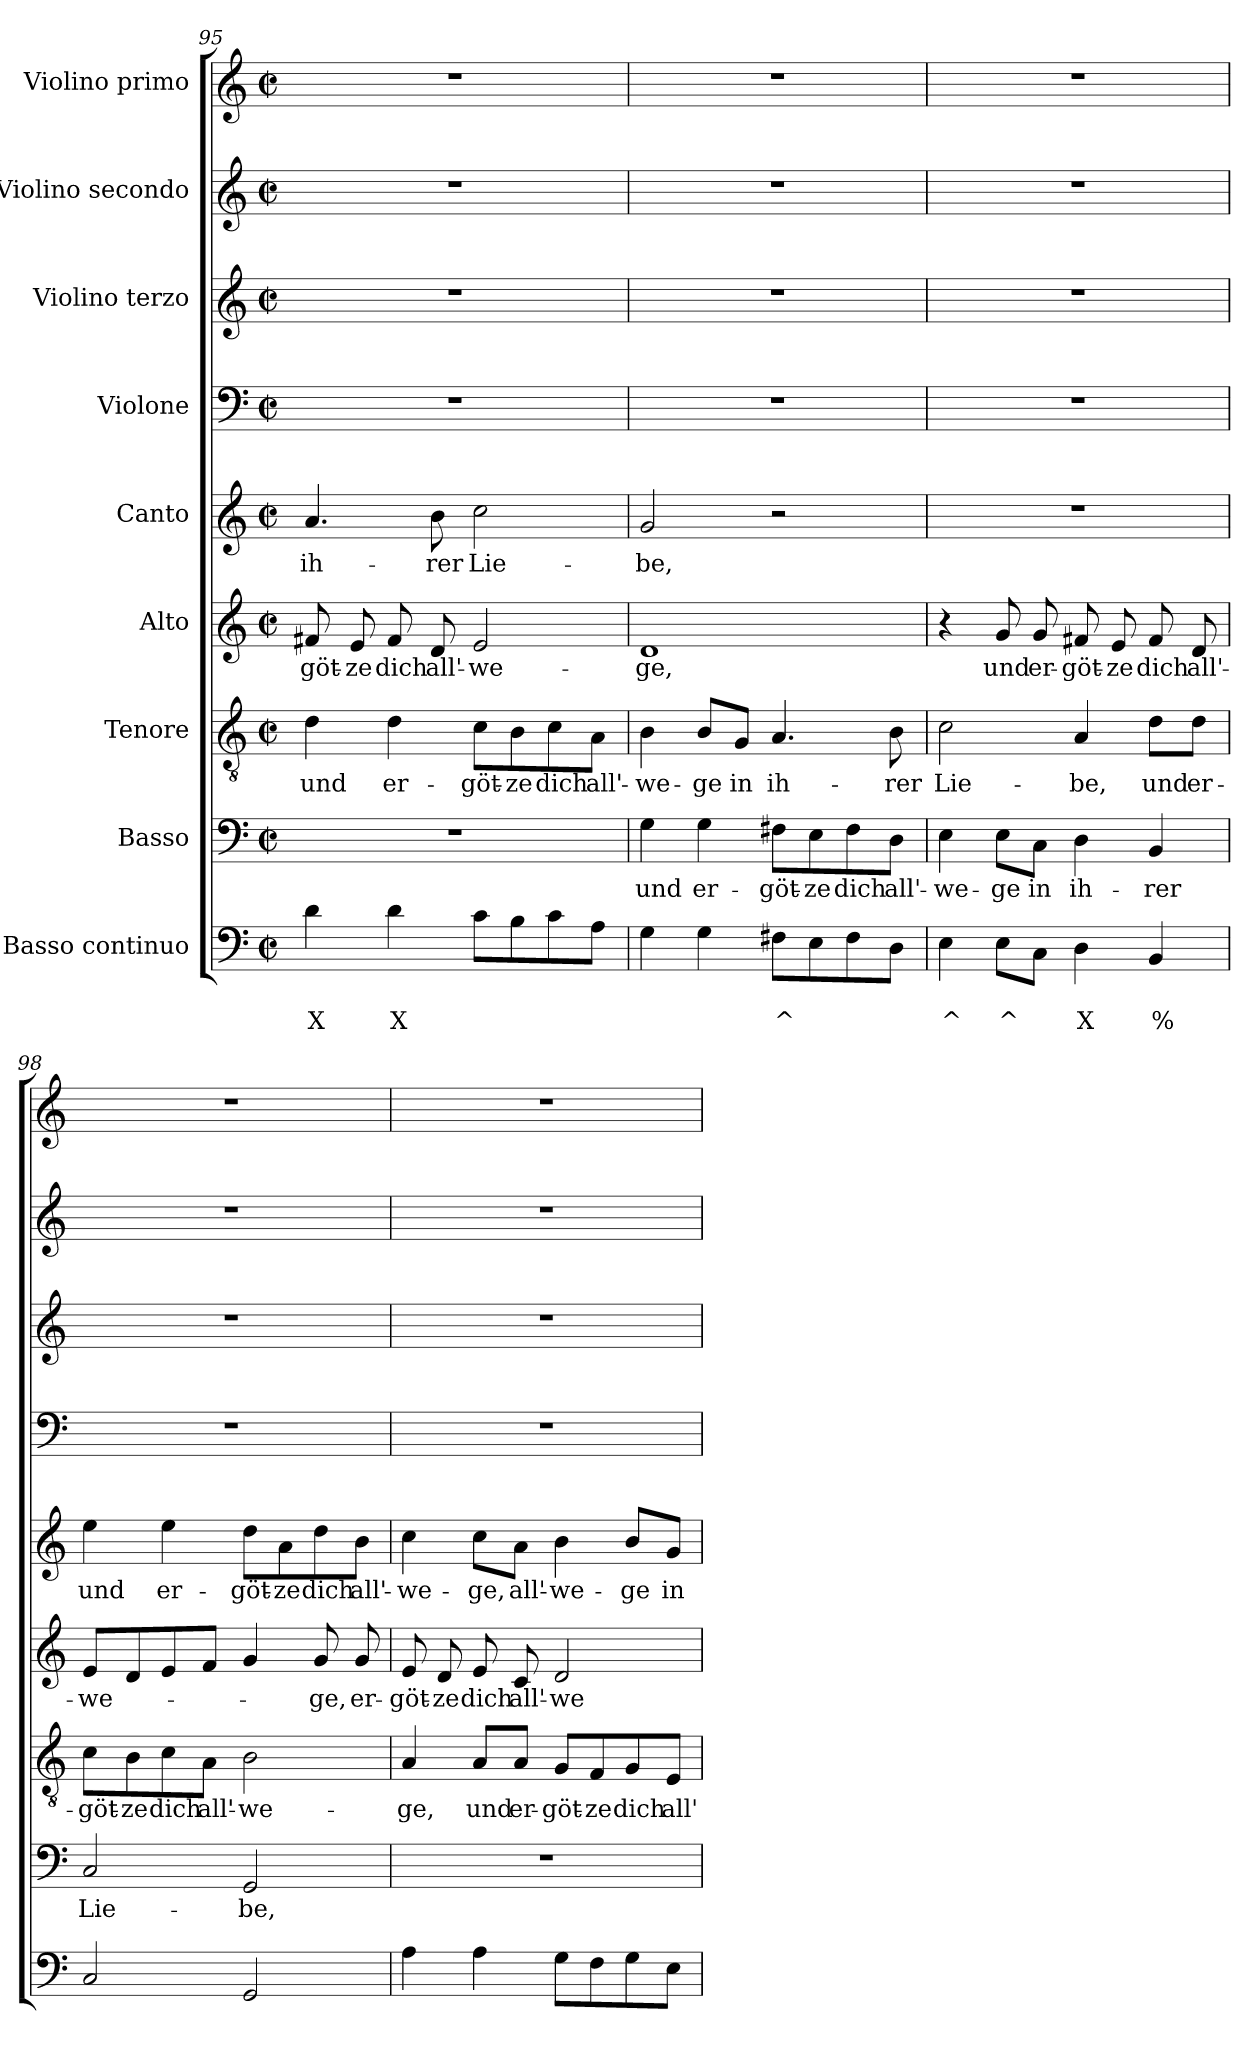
**kern	**text	**text	**kern	**text	**kern	**text	**kern	**text	**kern	**text	**kern	**kern	**kern	**kern
*part9	*part9	*part9	*part8	*part8	*part7	*part7	*part6	*part6	*part5	*part5	*part4	*part3	*part2	*part1
*staff9	*staff9	*staff9	*staff8	*staff8	*staff7	*staff7	*staff6	*staff6	*staff5	*staff5	*staff4	*staff3	*staff2	*staff1
*I"Basso continuo	*	*	*I"Basso	*	*I"Tenore	*	*I"Alto	*	*I"Canto	*	*I"Violone	*I"Violino terzo	*I"Violino secondo	*I"Violino primo
!!LO:PB:g=z
*clefF4	*	*	*clefF4	*	*clefGv2	*	*clefG2	*	*clefG2	*	*clefF4	*clefG2	*clefG2	*clefG2
*k[]	*	*	*k[]	*	*k[]	*	*k[]	*	*k[]	*	*k[]	*k[]	*k[]	*k[]
*C:	*	*	*C:	*	*C:	*	*C:	*	*C:	*	*C:	*C:	*C:	*C:
*M2/2	*	*	*M2/2	*	*M2/2	*	*M2/2	*	*M2/2	*	*M2/2	*M2/2	*M2/2	*M2/2
*met(c|)	*	*	*met(c|)	*	*met(c|)	*	*met(c|)	*	*met(c|)	*	*met(c|)	*met(c|)	*met(c|)	*met(c|)
=95	=95	=95	=95	=95	=95	=95	=95	=95	=95	=95	=95	=95	=95	=95
!	!	!LO:LY:b	!	!	!	!LO:LY:b	!	!LO:LY:b	!	!LO:LY:b	!	!	!	!
4d\	.	X	1r	.	4d\	und	8f#X/	-göt-	4.a/	ih-	1r	1r	1r	1r
!	!	!	!	!	!	!	!	!LO:LY:b	!	!	!	!	!	!
.	.	.	.	.	.	.	8e/	-ze	.	.	.	.	.	.
!	!	!LO:LY:b	!	!	!	!LO:LY:b	!	!LO:LY:b	!	!	!	!	!	!
4d\	.	X	.	.	4d\	er-	8f#/	dich	.	.	.	.	.	.
!	!	!	!	!	!	!	!	!LO:LY:b	!	!LO:LY:b	!	!	!	!
.	.	.	.	.	.	.	8d/	all'-	8b\	-rer	.	.	.	.
!	!	!	!	!	!	!LO:LY:b	!	!LO:LY:b	!	!LO:LY:b	!	!	!	!
8c\L	.	.	.	.	8c\L	-göt-	2e/	-we-	2cc\	Lie-	.	.	.	.
!	!	!	!	!	!	!LO:LY:b	!	!	!	!	!	!	!	!
8B\	.	.	.	.	8B\	-ze	.	.	.	.	.	.	.	.
!	!	!	!	!	!	!LO:LY:b	!	!	!	!	!	!	!	!
8c\	.	.	.	.	8c\	dich	.	.	.	.	.	.	.	.
!	!	!	!	!	!	!LO:LY:b	!	!	!	!	!	!	!	!
8A\J	.	.	.	.	8A\J	all'-	.	.	.	.	.	.	.	.
=96	=96	=96	=96	=96	=96	=96	=96	=96	=96	=96	=96	=96	=96	=96
!	!	!	!	!LO:LY:b	!	!LO:LY:b	!	!LO:LY:b	!	!LO:LY:b	!	!	!	!
4G\	.	.	4G\	und	4B\	-we-	1d	-ge,	2g/	-be,	1r	1r	1r	1r
!	!	!	!	!LO:LY:b	!	!LO:LY:b	!	!	!	!	!	!	!	!
4G\	.	.	4G\	er-	8B/L	-ge	.	.	.	.	.	.	.	.
!	!	!	!	!	!	!LO:LY:b	!	!	!	!	!	!	!	!
.	.	.	.	.	8G/J	in	.	.	.	.	.	.	.	.
!	!	!LO:LY:b	!	!LO:LY:b	!	!LO:LY:b	!	!	!	!	!	!	!	!
8F#X\L	.	^	8F#X\L	-göt-	4.A/	ih-	.	.	2r	.	.	.	.	.
!	!	!	!	!LO:LY:b	!	!	!	!	!	!	!	!	!	!
8E\	.	.	8E\	-ze	.	.	.	.	.	.	.	.	.	.
!	!	!	!	!LO:LY:b	!	!	!	!	!	!	!	!	!	!
8F#\	.	.	8F#\	dich	.	.	.	.	.	.	.	.	.	.
!	!	!	!	!LO:LY:b	!	!LO:LY:b	!	!	!	!	!	!	!	!
8D\J	.	.	8D\J	all'-	8B\	-rer	.	.	.	.	.	.	.	.
=97	=97	=97	=97	=97	=97	=97	=97	=97	=97	=97	=97	=97	=97	=97
!	!	!LO:LY:b	!	!LO:LY:b	!	!LO:LY:b	!	!	!	!	!	!	!	!
4E\	.	^	4E\	-we-	2c\	Lie-	4r	.	1r	.	1r	1r	1r	1r
!	!	!LO:LY:b	!	!LO:LY:b	!	!	!	!LO:LY:b	!	!	!	!	!	!
8E\L	.	^	8E\L	-ge	.	.	8g/	und	.	.	.	.	.	.
!	!	!	!	!LO:LY:b	!	!	!	!LO:LY:b	!	!	!	!	!	!
8C\J	.	.	8C\J	in	.	.	8g/	er-	.	.	.	.	.	.
!	!	!LO:LY:b	!	!LO:LY:b	!	!LO:LY:b	!	!LO:LY:b	!	!	!	!	!	!
4D\	.	X	4D\	ih-	4A/	-be,	8f#X/	-göt-	.	.	.	.	.	.
!	!	!	!	!	!	!	!	!LO:LY:b	!	!	!	!	!	!
.	.	.	.	.	.	.	8e/	-ze	.	.	.	.	.	.
!	!	!LO:LY:b	!	!LO:LY:b	!	!LO:LY:b	!	!LO:LY:b	!	!	!	!	!	!
4BB/	.	%	4BB/	-rer	8d\L	und	8f#/	dich	.	.	.	.	.	.
!	!	!	!	!	!	!LO:LY:b	!	!LO:LY:b	!	!	!	!	!	!
.	.	.	.	.	8d\J	er-	8d/	all'-	.	.	.	.	.	.
!!LO:LB:g=z
=98	=98	=98	=98	=98	=98	=98	=98	=98	=98	=98	=98	=98	=98	=98
!	!	!	!	!LO:LY:b	!	!LO:LY:b	!	!LO:LY:b	!	!LO:LY:b	!	!	!	!
2C/	.	.	2C/	Lie-	8c\L	-göt-	8e/L	-we-	4ee\	und	1r	1r	1r	1r
!	!	!	!	!	!	!LO:LY:b	!	!	!	!	!	!	!	!
.	.	.	.	.	8B\	-ze	8d/	.	.	.	.	.	.	.
!	!	!	!	!	!	!LO:LY:b	!	!	!	!LO:LY:b	!	!	!	!
.	.	.	.	.	8c\	dich	8e/	.	4ee\	er-	.	.	.	.
!	!	!	!	!	!	!LO:LY:b	!	!	!	!	!	!	!	!
.	.	.	.	.	8A\J	all'-	8f/J	.	.	.	.	.	.	.
!	!	!	!	!LO:LY:b	!	!LO:LY:b	!	!	!	!LO:LY:b	!	!	!	!
2GG/	.	.	2GG/	-be,	2B\	-we-	4g/	.	8dd\L	-göt-	.	.	.	.
!	!	!	!	!	!	!	!	!	!	!LO:LY:b	!	!	!	!
.	.	.	.	.	.	.	.	.	8a\	-ze	.	.	.	.
!	!	!	!	!	!	!	!	!LO:LY:b	!	!LO:LY:b	!	!	!	!
.	.	.	.	.	.	.	8g/	-ge,	8dd\	dich	.	.	.	.
!	!	!	!	!	!	!	!	!LO:LY:b	!	!LO:LY:b	!	!	!	!
.	.	.	.	.	.	.	8g/	er-	8b\J	all'-	.	.	.	.
=99	=99	=99	=99	=99	=99	=99	=99	=99	=99	=99	=99	=99	=99	=99
!	!	!	!	!	!	!LO:LY:b	!	!LO:LY:b	!	!LO:LY:b	!	!	!	!
4A\	.	.	1r	.	4A/	-ge,	8e/	-göt-	4cc\	-we-	1r	1r	1r	1r
!	!	!	!	!	!	!	!	!LO:LY:b	!	!	!	!	!	!
.	.	.	.	.	.	.	8d/	-ze	.	.	.	.	.	.
!	!	!	!	!	!	!LO:LY:b	!	!LO:LY:b	!	!LO:LY:b	!	!	!	!
4A\	.	.	.	.	8A/L	und	8e/	dich	8cc\L	-ge,	.	.	.	.
!	!	!	!	!	!	!LO:LY:b	!	!LO:LY:b	!	!LO:LY:b	!	!	!	!
.	.	.	.	.	8A/J	er-	8c/	all'-	8a\J	all'-	.	.	.	.
!	!	!	!	!	!	!LO:LY:b	!	!LO:LY:b	!	!LO:LY:b	!	!	!	!
8G\L	.	.	.	.	8G/L	-göt-	2d/	-we-	4b\	-we-	.	.	.	.
!	!	!	!	!	!	!LO:LY:b	!	!	!	!	!	!	!	!
8F\	.	.	.	.	8F/	-ze	.	.	.	.	.	.	.	.
!	!	!	!	!	!	!LO:LY:b	!	!	!	!LO:LY:b	!	!	!	!
8G\	.	.	.	.	8G/	dich	.	.	8b/L	-ge	.	.	.	.
!	!	!	!	!	!	!LO:LY:b	!	!	!	!LO:LY:b	!	!	!	!
8E\J	.	.	.	.	8E/J	all'-	.	.	8g/J	in	.	.	.	.
=	=	=	=	=	=	=	=	=	=	=	=	=	=	=
*-	*-	*-	*-	*-	*-	*-	*-	*-	*-	*-	*-	*-	*-	*-
